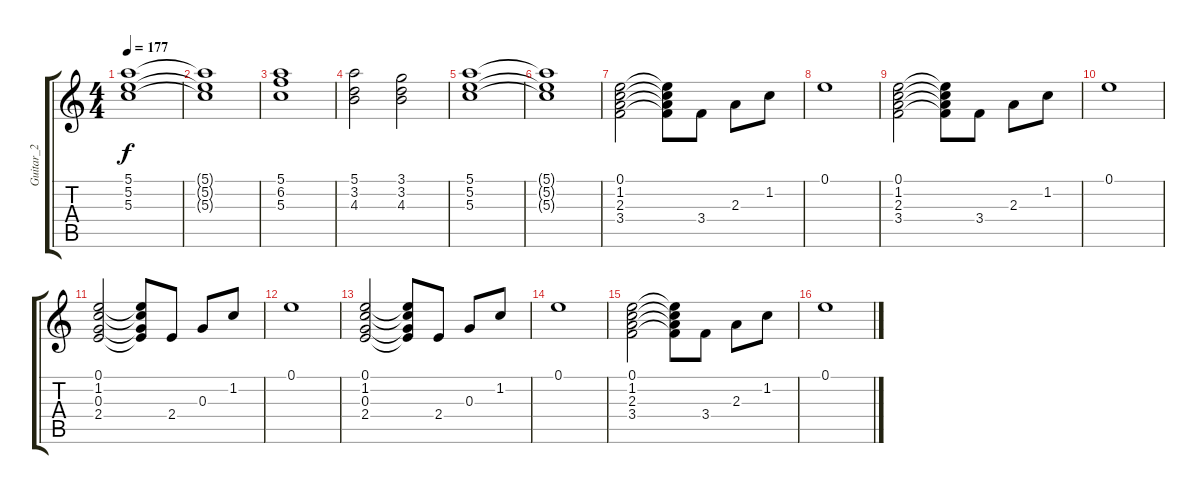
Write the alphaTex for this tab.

\track ("Guitar_2" "Guitar_2") {instrument distortionguitar}
\staff {score tabs}
\tuning (E4 B3 G3 D3 A2 E2) {hide}
\ts (4 4)
\tempo 177
\clef g2
\ks c
(5.1 5.2 5.3).1{dy f} |
(5.1{t} 5.2{t} 5.3{t}).1 |
(5.1 6.2 5.3).1 |
(5.1 3.2 4.3).2 (3.1 3.2 4.3).2 |
(5.1 5.2 5.3).1 |
(5.1{t} 5.2{t} 5.3{t}).1 |
(0.1 1.2 2.3 3.4).2 (0.1{t} 1.2{t} 2.3{t} 3.4{t}).8 3.4.8 2.3.8 1.2.8 |
0.1.1 |
(0.1 1.2 2.3 3.4).2 (0.1{t} 1.2{t} 2.3{t} 3.4{t}).8 3.4.8 2.3.8 1.2.8 |
0.1.1 |
(0.1 1.2 0.3 2.4).2 (0.1{t} 1.2{t} 0.3{t} 2.4{t}).8 2.4.8 0.3.8 1.2.8 |
0.1.1 |
(0.1 1.2 0.3 2.4).2 (0.1{t} 1.2{t} 0.3{t} 2.4{t}).8 2.4.8 0.3.8 1.2.8 |
0.1.1 |
(0.1 1.2 2.3 3.4).2 (0.1{t} 1.2{t} 2.3{t} 3.4{t}).8 3.4.8 2.3.8 1.2.8 |
0.1.1
